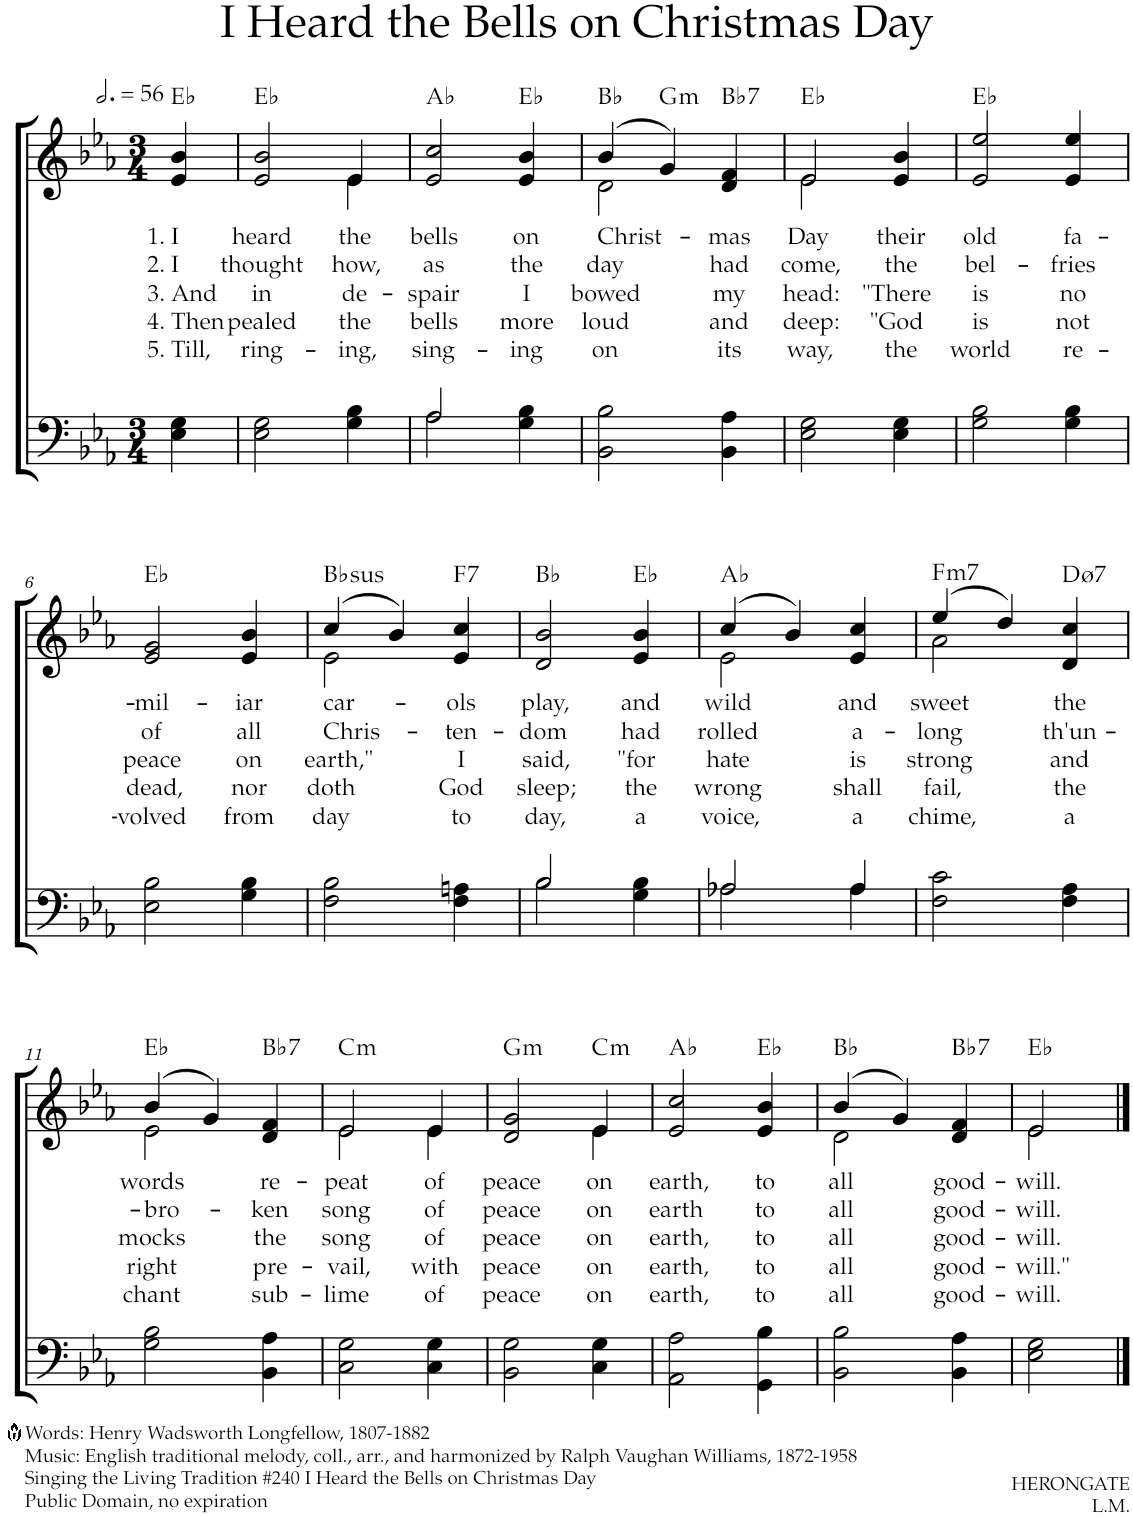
**kern	**kern	**text	**text	**text	**text	**text	**harte
*part2	*part1	*part1	*part1	*part1	*part1	*part1	*part1
*staff2	*staff1	*staff1	*staff1	*staff1	*staff1	*staff1	*
*I"Piano	*I"Piano	*	*	*	*	*	*
*I'Pno	*I'Pno	*	*	*	*	*	*
*clefF4	*clefG2	*	*	*	*	*	*
*k[b-e-a-]	*k[b-e-a-]	*	*	*	*	*	*
*M3/4	*M3/4	*	*	*	*	*	*
*MM168	*MM168	*	*	*	*	*	*
=	=	=	=	=	=	=	=
!	!	!LO:LY:b	!LO:LY:b	!LO:LY:b	!LO:LY:b	!LO:LY:b	!
4E-\ 4G\	4e-/ 4b-/	1. I	2. I	3. And	4. Then	5. Till,	Eb:maj
=1	=1	=1	=1	=1	=1	=1	=1
!	!	!LO:LY:b	!LO:LY:b	!LO:LY:b	!LO:LY:b	!LO:LY:b	!
*	*^	*	*	*	*	*	*
2E-\ 2G\	2e-/ 2b-/	2ryy	heard	thought	in	pealed	ring-	Eb:maj
!	!	!	!LO:LY:b	!LO:LY:b	!LO:LY:b	!LO:LY:b	!LO:LY:b	!
4G\ 4B-\	4e-/	4e-\	the	how,	de-	the	-ing,	.
=2	=2	=2	=2	=2	=2	=2	=2	=2
*^	*	*	*	*	*	*	*	*
!	!	!	!	!LO:LY:b	!LO:LY:b	!LO:LY:b	!LO:LY:b	!LO:LY:b	!
*	*	*v	*v	*	*	*	*	*	*
2A-/	2A-\	2e-/ 2cc/	bells	as	-spair	bells	sing-	Ab:maj
!	!	!	!LO:LY:b	!LO:LY:b	!LO:LY:b	!LO:LY:b	!LO:LY:b	!
4G\ 4B-\	4ryy	4e-/ 4b-/	on	the	I	more	-ing	Eb:maj
=3	=3	=3	=3	=3	=3	=3	=3	=3
!	!	!	!LO:LY:b	!LO:LY:b	!LO:LY:b	!LO:LY:b	!LO:LY:b	!
*v	*v	*^	*	*	*	*	*	*
2BB-\ 2B-\	(>4b-/	2d\	Christ-	day	bowed	loud	on	Bb:maj
!	!	!	!	!	!	!	!	!LO:H:kt=m
.	4g/)	.	.	.	.	.	.	G:min
!	!	!	!LO:LY:b	!LO:LY:b	!LO:LY:b	!LO:LY:b	!LO:LY:b	!LO:H:kt=7
4BB-\ 4A-\	4d/ 4f/	4ryy	-mas	had	my	and	its	Bb:7
=4	=4	=4	=4	=4	=4	=4	=4	=4
!	!	!	!LO:LY:b	!LO:LY:b	!LO:LY:b	!LO:LY:b	!LO:LY:b	!
2E-\ 2G\	2e-/	2e-\	Day	come,	head:	deep:	way,	Eb:maj
!	!	!	!LO:LY:b	!LO:LY:b	!LO:LY:b	!LO:LY:b	!LO:LY:b	!
4E-\ 4G\	4e-/ 4b-/	4ryy	their	the	"There	"God	the	.
=5	=5	=5	=5	=5	=5	=5	=5	=5
!	!	!	!LO:LY:b	!LO:LY:b	!LO:LY:b	!LO:LY:b	!LO:LY:b	!
*	*v	*v	*	*	*	*	*	*
2G\ 2B-\	2e-/ 2ee-/	old	bel-	is	is	world	Eb:maj
!	!	!LO:LY:b	!LO:LY:b	!LO:LY:b	!LO:LY:b	!LO:LY:b	!
4G\ 4B-\	4e-/ 4ee-/	fa-	-fries	no	not	re-	.
!!LO:LB:g=z
=6	=6	=6	=6	=6	=6	=6	=6
!	!	!LO:LY:b	!LO:LY:b	!LO:LY:b	!LO:LY:b	!LO:LY:b	!
2E-\ 2B-\	2e-/ 2g/	-mil-	of	peace	dead,	-volved	Eb:maj
!	!	!LO:LY:b	!LO:LY:b	!LO:LY:b	!LO:LY:b	!LO:LY:b	!
4G\ 4B-\	4e-/ 4b-/	-iar	all	on	nor	from	.
=7	=7	=7	=7	=7	=7	=7	=7
!	!	!LO:LY:b	!LO:LY:b	!LO:LY:b	!LO:LY:b	!LO:LY:b	!LO:H:kt=sus
*	*^	*	*	*	*	*	*
2F\ 2B-\	(>4cc/	2e-\	car-	Chris-	earth,"	doth	day	Bb:sus4
.	4b-/)	.	.	.	.	.	.	.
!	!	!	!LO:LY:b	!LO:LY:b	!LO:LY:b	!LO:LY:b	!LO:LY:b	!LO:H:kt=7
4F\ 4An\	4e-/ 4cc/	4ryy	-ols	-ten-	I	God	to	F:7
=8	=8	=8	=8	=8	=8	=8	=8	=8
*^	*	*	*	*	*	*	*	*
!	!	!	!	!LO:LY:b	!LO:LY:b	!LO:LY:b	!LO:LY:b	!LO:LY:b	!
*	*	*v	*v	*	*	*	*	*	*
2B-/	2B-\	2d/ 2b-/	play,	-dom	said,	sleep;	day,	Bb:maj
!	!	!	!LO:LY:b	!LO:LY:b	!LO:LY:b	!LO:LY:b	!LO:LY:b	!
4G\ 4B-\	4ryy	4e-/ 4b-/	and	had	"for	the	a	Eb:maj
=9	=9	=9	=9	=9	=9	=9	=9	=9
!	!	!	!LO:LY:b	!LO:LY:b	!LO:LY:b	!LO:LY:b	!LO:LY:b	!
*	*	*^	*	*	*	*	*	*
2A-X/	2A-X\	(>4cc/	2e-\	wild	rolled	hate	wrong	voice,	Ab:maj
.	.	4b-/)	.	.	.	.	.	.	.
!	!	!	!	!LO:LY:b	!LO:LY:b	!LO:LY:b	!LO:LY:b	!LO:LY:b	!
4A-/	4A-\	4e-/ 4cc/	4ryy	and	a-	is	shall	a	.
=10	=10	=10	=10	=10	=10	=10	=10	=10	=10
!	!	!	!	!LO:LY:b	!LO:LY:b	!LO:LY:b	!LO:LY:b	!LO:LY:b	!LO:H:kt=m7
*v	*v	*	*	*	*	*	*	*	*
2F\ 2c\	(>4ee-/	2a-\	sweet	-long	strong	fail,	chime,	F:min7
.	4dd/)	.	.	.	.	.	.	.
!	!	!	!LO:LY:b	!LO:LY:b	!LO:LY:b	!LO:LY:b	!LO:LY:b	!LO:H:kt=7
4F\ 4A-\	4d/ 4cc/	4ryy	the	th'un-	and	the	a	D:hdim7
!!LO:LB:g=z	!!
=11	=11	=11	=11	=11	=11	=11	=11	=11
!	!	!	!LO:LY:b	!LO:LY:b	!LO:LY:b	!LO:LY:b	!LO:LY:b	!
2G\ 2B-\	(>4b-/	2e-\	words	-bro-	mocks	right	chant	Eb:maj
.	4g/)	.	.	.	.	.	.	.
!	!	!	!LO:LY:b	!LO:LY:b	!LO:LY:b	!LO:LY:b	!LO:LY:b	!LO:H:kt=7
4BB-\ 4A-\	4d/ 4f/	4ryy	re-	-ken	the	pre-	sub-	Bb:7
=12	=12	=12	=12	=12	=12	=12	=12	=12
!	!	!	!LO:LY:b	!LO:LY:b	!LO:LY:b	!LO:LY:b	!LO:LY:b	!LO:H:kt=m
2C\ 2G\	2e-/	2e-\	-peat	song	song	-vail,	-lime	C:min
!	!	!	!LO:LY:b	!LO:LY:b	!LO:LY:b	!LO:LY:b	!LO:LY:b	!
4C\ 4G\	4e-/	4e-\	of	of	of	with	of	.
=13	=13	=13	=13	=13	=13	=13	=13	=13
!	!	!	!LO:LY:b	!LO:LY:b	!LO:LY:b	!LO:LY:b	!LO:LY:b	!LO:H:kt=m
2BB-\ 2G\	2d/ 2g/	2ryy	peace	peace	peace	peace	peace	G:min
!	!	!	!LO:LY:b	!LO:LY:b	!LO:LY:b	!LO:LY:b	!LO:LY:b	!LO:H:kt=m
4C\ 4G\	4e-/	4e-\	on	on	on	on	on	C:min
=14	=14	=14	=14	=14	=14	=14	=14	=14
!	!	!	!LO:LY:b	!LO:LY:b	!LO:LY:b	!LO:LY:b	!LO:LY:b	!
*	*v	*v	*	*	*	*	*	*
2AA-\ 2A-\	2e-/ 2cc/	earth,	earth	earth,	earth,	earth,	Ab:maj
!	!	!LO:LY:b	!LO:LY:b	!LO:LY:b	!LO:LY:b	!LO:LY:b	!
4GG\ 4B-\	4e-/ 4b-/	to	to	to	to	to	Eb:maj
=15	=15	=15	=15	=15	=15	=15	=15
!	!	!LO:LY:b	!LO:LY:b	!LO:LY:b	!LO:LY:b	!LO:LY:b	!
*	*^	*	*	*	*	*	*
2BB-\ 2B-\	(>4b-/	2d\	all	all	all	all	all	Bb:maj
.	4g/)	.	.	.	.	.	.	.
!	!	!	!LO:LY:b	!LO:LY:b	!LO:LY:b	!LO:LY:b	!LO:LY:b	!LO:H:kt=7
4BB-\ 4A-\	4d/ 4f/	4ryy	good-	good-	good-	good-	good-	Bb:7
=16	=16	=16	=16	=16	=16	=16	=16	=16
!	!	!	!LO:LY:b	!LO:LY:b	!LO:LY:b	!LO:LY:b	!LO:LY:b	!
2E-\ 2G\	2e-/	2e-\	-will.	-will.	-will.	-will."	-will.	Eb:maj
*	*v	*v	*	*	*	*	*	*
==	==	==	==	==	==	==	==
*-	*-	*-	*-	*-	*-	*-	*-
